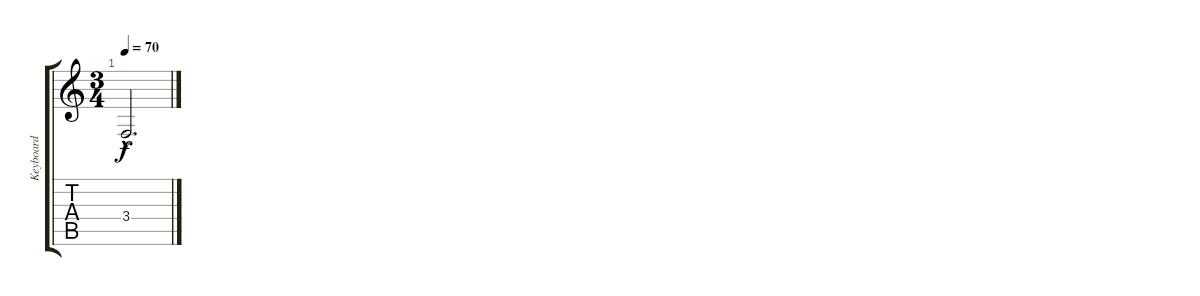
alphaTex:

\track ("Keyboard" "Keyboard") {instrument pad2warm}
\staff {score tabs}
\tuning (E4 B3 G3 D3 A2 E2) {hide}
\ts (3 4)
\tempo 70
\clef g2
\ks c
3.4{hac t}.2{d dy f}
